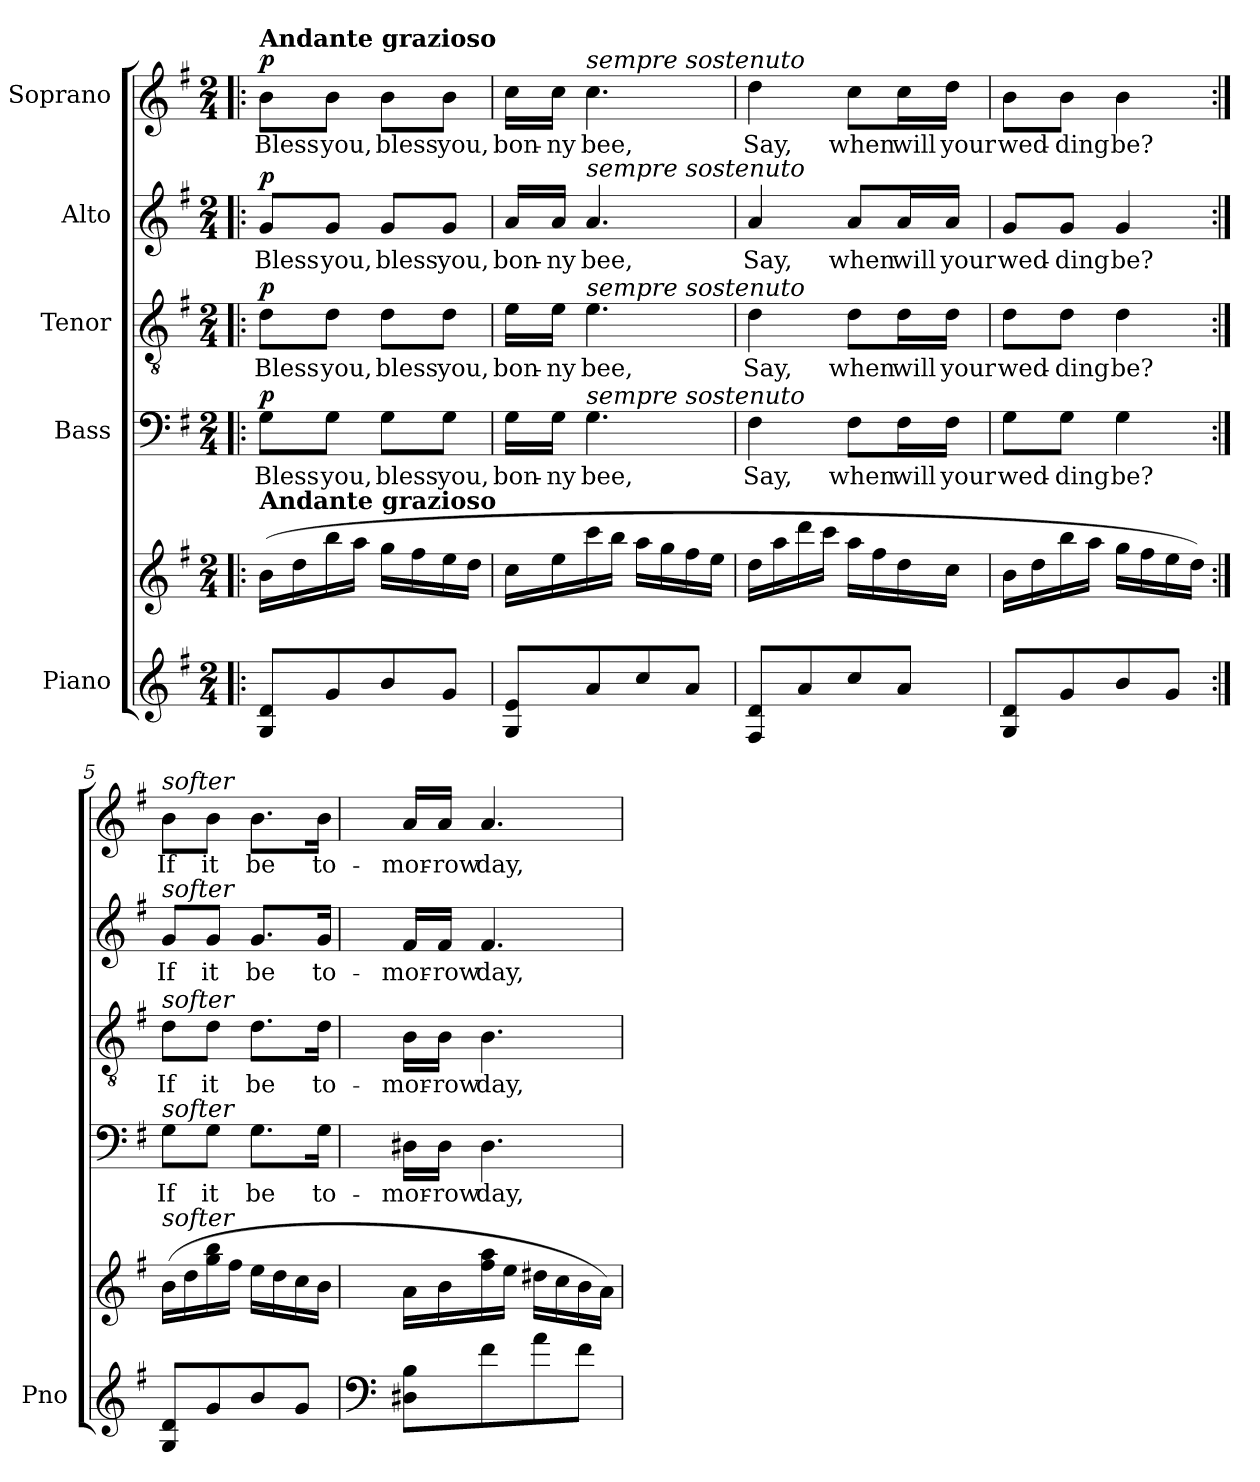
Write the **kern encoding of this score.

**kern	**kern	**dynam	**kern	**text	**dynam	**kern	**text	**dynam	**kern	**text	**dynam	**kern	**text	**dynam
*part5	*part5	*part5	*part4	*part4	*part4	*part3	*part3	*part3	*part2	*part2	*part2	*part1	*part1	*part1
*staff6	*staff5	*staff5/6	*staff4	*staff4	*staff4	*staff3	*staff3	*staff3	*staff2	*staff2	*staff2	*staff1	*staff1	*staff1
*I"Piano	*	*	*I"Bass	*	*	*I"Tenor	*	*	*I"Alto	*	*	*I"Soprano	*	*
*I'Pno	*	*	*	*	*	*	*	*	*	*	*	*	*	*
*clefG2	*clefG2	*	*clefF4	*	*	*clefGv2	*	*	*clefG2	*	*	*clefG2	*	*
*k[f#]	*k[f#]	*	*k[f#]	*	*	*k[f#]	*	*	*k[f#]	*	*	*k[f#]	*	*
*M2/4	*M2/4	*	*M2/4	*	*	*M2/4	*	*	*M2/4	*	*	*M2/4	*	*
*MM72	*MM72	*	*MM72	*	*	*MM72	*	*	*MM72	*	*	*MM72	*	*
=1!|:	=1!|:	=1!|:	=1!|:	=1!|:	=1!|:	=1!|:	=1!|:	=1!|:	=1!|:	=1!|:	=1!|:	=1!|:	=1!|:	=1!|:
!	!	!	!	!	!	!	!	!	!	!	!	!LO:TX:a:B:t=Andante grazioso	!	!
!	!LO:TX:a:B:t=Andante grazioso	!	!	!	!	!	!	!	!	!	!	!	!	!
!	!	!LO:DY:b	!	!	!	!	!	!	!	!	!	!	!	!
!	!	!LO:DY:n=1:b	!	!	!LO:DY:a	!	!	!LO:DY:a	!	!	!LO:DY:a	!	!	!LO:DY:a
8G/ 8d/L	(16b\LL	p other-dynamics	8G\L	Bless	p	8d\L	Bless	p	8g/L	Bless	p	8b\L	Bless	p
.	16dd\	.	.	.	.	.	.	.	.	.	.	.	.	.
8g/	16bb\	.	8G\J	you,	.	8d\J	you,	.	8g/J	you,	.	8b\J	you,	.
.	16aa\JJ	.	.	.	.	.	.	.	.	.	.	.	.	.
8b/	16gg\LL	.	8G\L	bless	.	8d\L	bless	.	8g/L	bless	.	8b\L	bless	.
.	16ff#\	.	.	.	.	.	.	.	.	.	.	.	.	.
8g/J	16ee\	.	8G\J	you,	.	8d\J	you,	.	8g/J	you,	.	8b\J	you,	.
.	16dd\JJ	.	.	.	.	.	.	.	.	.	.	.	.	.
=2	=2	=2	=2	=2	=2	=2	=2	=2	=2	=2	=2	=2	=2	=2
8G/ 8e/L	16cc\LL	.	16G\LL	bon-	.	16e\LL	bon-	.	16a/LL	bon-	.	16cc\LL	bon-	.
.	16ee\	.	16G\JJ	-ny	.	16e\JJ	-ny	.	16a/JJ	-ny	.	16cc\JJ	-ny	.
!	!	!	!	!	!	!	!	!	!	!	!	!LO:TX:i:t=sempre sostenuto	!	!
!	!	!	!	!	!	!	!	!	!LO:TX:i:t=sempre sostenuto	!	!	!	!	!
!	!	!	!	!	!	!LO:TX:i:t=sempre sostenuto	!	!	!	!	!	!	!	!
!	!	!	!LO:TX:i:t=sempre sostenuto	!	!	!	!	!	!	!	!	!	!	!
8a/	16ccc\	.	4.G\	bee,	.	4.e\	bee,	.	4.a/	bee,	.	4.cc\	bee,	.
.	16bb\JJ	.	.	.	.	.	.	.	.	.	.	.	.	.
8cc/	16aa\LL	.	.	.	.	.	.	.	.	.	.	.	.	.
.	16gg\	.	.	.	.	.	.	.	.	.	.	.	.	.
8a/J	16ff#\	.	.	.	.	.	.	.	.	.	.	.	.	.
.	16ee\JJ	.	.	.	.	.	.	.	.	.	.	.	.	.
=3	=3	=3	=3	=3	=3	=3	=3	=3	=3	=3	=3	=3	=3	=3
8F#/ 8d/L	16dd\LL	.	4F#\	Say,	.	4d\	Say,	.	4a/	Say,	.	4dd\	Say,	.
.	16aa\	.	.	.	.	.	.	.	.	.	.	.	.	.
8a/	16ddd\	.	.	.	.	.	.	.	.	.	.	.	.	.
.	16ccc\JJ	.	.	.	.	.	.	.	.	.	.	.	.	.
8cc/	16aa\LL	.	8F#\L	when	.	8d\L	when	.	8a/L	when	.	8cc\L	when	.
.	16ff#\	.	.	.	.	.	.	.	.	.	.	.	.	.
8a/J	16dd\	.	16F#\L	will	.	16d\L	will	.	16a/L	will	.	16cc\L	will	.
.	16cc\JJ	.	16F#\JJ	your	.	16d\JJ	your	.	16a/JJ	your	.	16dd\JJ	your	.
=4	=4	=4	=4	=4	=4	=4	=4	=4	=4	=4	=4	=4	=4	=4
8G/ 8d/L	16b\LL	.	8G\L	wed-	.	8d\L	wed-	.	8g/L	wed-	.	8b\L	wed-	.
.	16dd\	.	.	.	.	.	.	.	.	.	.	.	.	.
8g/	16bb\	.	8G\J	-ding	.	8d\J	-ding	.	8g/J	-ding	.	8b\J	-ding	.
.	16aa\JJ	.	.	.	.	.	.	.	.	.	.	.	.	.
8b/	16gg\LL	.	4G\	be?	.	4d\	be?	.	4g/	be?	.	4b\	be?	.
.	16ff#\	.	.	.	.	.	.	.	.	.	.	.	.	.
8g/J	16ee\	.	.	.	.	.	.	.	.	.	.	.	.	.
.	16dd\JJ)	.	.	.	.	.	.	.	.	.	.	.	.	.
=5:|!	=5:|!	=5:|!	=5:|!	=5:|!	=5:|!	=5:|!	=5:|!	=5:|!	=5:|!	=5:|!	=5:|!	=5:|!	=5:|!	=5:|!
!	!	!	!	!	!	!	!	!	!	!	!	!LO:TX:i:t=softer	!	!
!	!	!	!	!	!	!	!	!	!LO:TX:i:t=softer	!	!	!	!	!
!	!	!	!	!	!	!LO:TX:i:t=softer	!	!	!	!	!	!	!	!
!	!	!	!LO:TX:i:t=softer	!	!	!	!	!	!	!	!	!	!	!
!	!LO:TX:i:t=softer	!	!	!	!	!	!	!	!	!	!	!	!	!
8G/ 8d/L	(16b\LL	.	8G\L	If	.	8d\L	If	.	8g/L	If	.	8b\L	If	.
.	16dd\	.	.	.	.	.	.	.	.	.	.	.	.	.
8g/	16gg\ 16bb\	.	8G\J	it	.	8d\J	it	.	8g/J	it	.	8b\J	it	.
.	16ff#\JJ	.	.	.	.	.	.	.	.	.	.	.	.	.
8b/	16ee\LL	.	8.G\L	be	.	8.d\L	be	.	8.g/L	be	.	8.b\L	be	.
.	16dd\	.	.	.	.	.	.	.	.	.	.	.	.	.
8g/J	16cc\	.	.	.	.	.	.	.	.	.	.	.	.	.
.	16b\JJ	.	16G\Jk	to-	.	16d\Jk	to-	.	16g/Jk	to-	.	16b\Jk	to-	.
=6	=6	=6	=6	=6	=6	=6	=6	=6	=6	=6	=6	=6	=6	=6
*clefF4	*	*	*	*	*	*	*	*	*	*	*	*	*	*
8D#X\ 8B\L	16a\LL	.	16D#X\LL	-mor-	.	16B\LL	-mor-	.	16f#/LL	-mor-	.	16a/LL	-mor-	.
.	16b\	.	16D#\JJ	-row	.	16B\JJ	-row	.	16f#/JJ	-row	.	16a/JJ	-row	.
8f#\	16ff#\ 16aa\	.	4.D#\	day,	.	4.B\	day,	.	4.f#/	day,	.	4.a/	day,	.
.	16ee\JJ	.	.	.	.	.	.	.	.	.	.	.	.	.
8a\	16dd#X\LL	.	.	.	.	.	.	.	.	.	.	.	.	.
.	16cc\	.	.	.	.	.	.	.	.	.	.	.	.	.
8f#\J	16b\	.	.	.	.	.	.	.	.	.	.	.	.	.
.	16a\JJ)	.	.	.	.	.	.	.	.	.	.	.	.	.
=	=	=	=	=	=	=	=	=	=	=	=	=	=	=
*-	*-	*-	*-	*-	*-	*-	*-	*-	*-	*-	*-	*-	*-	*-
